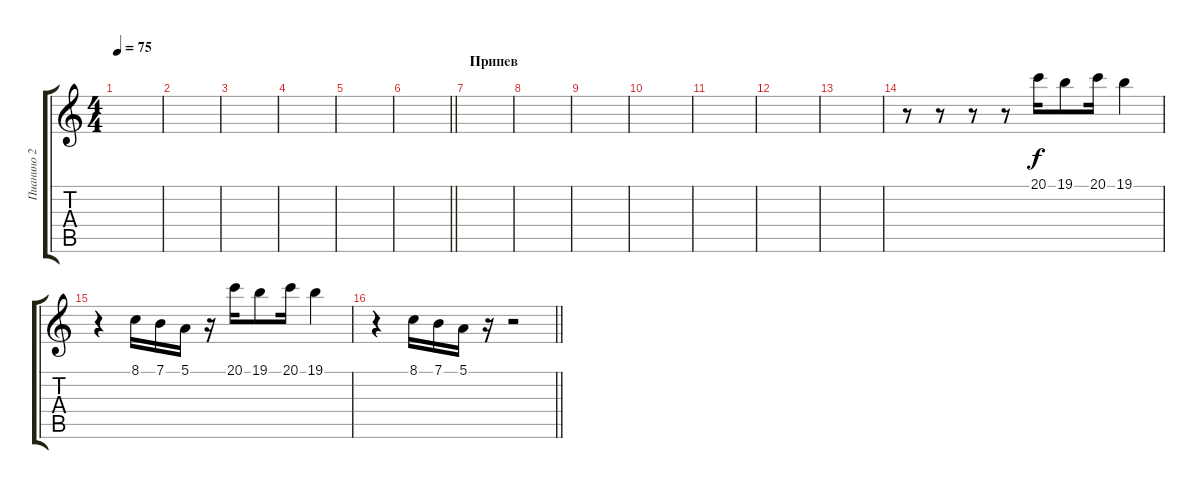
\track ("Пианино 2" "Пианино 2") {instrument acousticgrandpiano}
\staff {score tabs}
\tuning (E4 B3 G3 D3 A2 E2) {hide}
\ts (4 4)
\tempo 75
\clef g2
\ks c
|
|
|
|
|
\barLineRight lightlight
|
\section ("" "Припев")
|
|
|
|
|
|
|
r.8 r.8 r.8 r.8 20.1.16 19.1.8 20.1.16 19.1.4 |
r.4 8.1.16 7.1.16 5.1.16 r.16 20.1.16 19.1.8 20.1.16 19.1.4 |
\barLineRight lightlight
r.4 8.1.16 7.1.16 5.1.16 r.16 r.2
